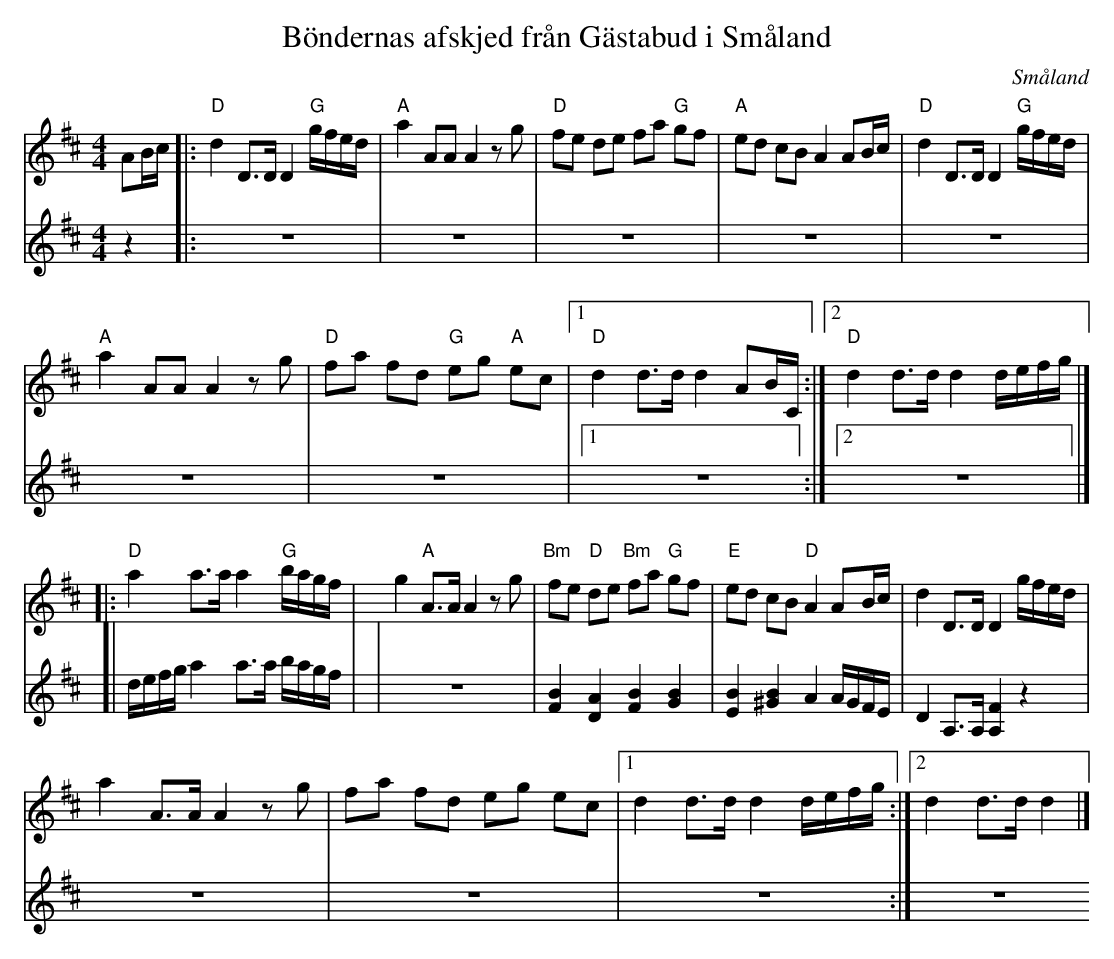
X:1
T:Böndernas afskjed från Gästabud i Småland
O:Småland
M:4/4
L:1/16
K:D
[V:1]A2Bc|:"D" d4 D3D D4 "G" gfed|"A" a4 A2A2 A4 z2g2|"D" f2e2 d2e2 f2a2 "G" g2f2|"A" e2d2 c2B2 A4 A2Bc|"D" d4 D3D D4 "G" gfed|
[V:2]z4  |:z16               |z16                  |z16                    |z16                  |z16               |
[V:1]"A" a4 A2A2 A4 z2g2|"D" f2a2 f2d2 "G" e2g2 "A" e2c2|[1 "D" d4d3d d4 A2BC:|[2 "D" d4 d3d d4 defg|]
[V:2]z16              |z16                |[1 z16          :|[2 z16           |]
[V:1][|:"D" a4 a3a a4 "G" bagf  |g4 "A" A3A A4 z2g2|"Bm" f2e2 "D" d2e2 "Bm" f2a2 "G" g2f2|"E" e2d2 c2B2 "D" A4 A2Bc|d4 D3D D4 gfed|
[V:2][|defg a4 a3a bagf|           |z16           |[F4 B4][D4 A4][F4 B4][G4 B4]|[E4 B4][^G4 B4] A4 AGFE|D4 A,3A, [A,4 F4] z4|
[V:1]a4 A3A A4 z2g2|f2a2 f2d2 e2g2 e2c2|[1 d4 d3d d4 defg:|[2 d4 d3d d4|]
[V:2]z16           |z16                | z16           :| z16      |]
